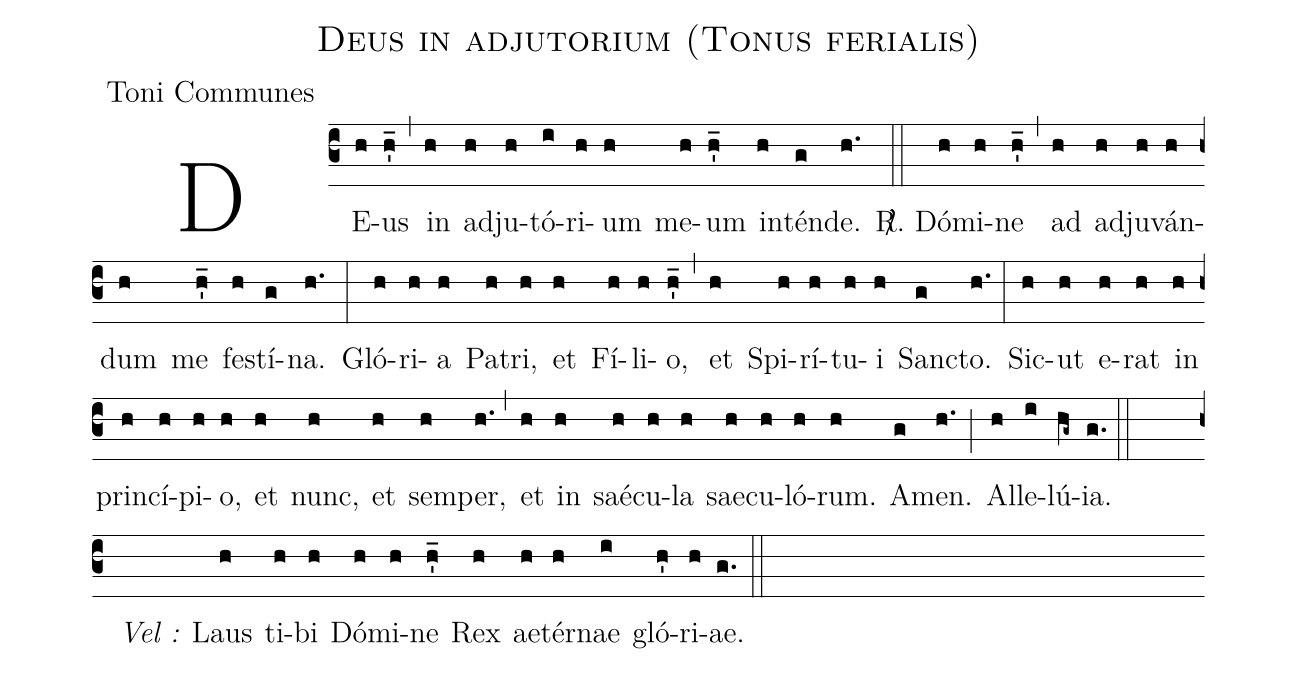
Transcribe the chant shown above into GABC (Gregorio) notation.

name:Deus in adjutorium (Tonus ferialis);
office-part:Toni Communes;
%%
(c3) DE(h)us(h'_) (,) in(h) ad(h)ju(h)tó(i)ri(h)um(h) me(h)um(h'_) in(h)tén(g)de.(h.) (::)
<sp>R/</sp>. Dó(h)mi(h)ne(h'_) (,) ad(h) ad(h)ju(h)ván(h)dum(h) me(h'_) fe(h)stí(g)na.(h.) (:) Gló(h)ri(h)a(h) Pa(h)tri,(h) et(h) Fí(h)li(h)o,(h'_) (,) et(h) Spi(h)rí(h)tu(h)i(h) San(g)cto.(h.) (:) Sic(h)ut(h) e(h)rat(h) in(h) prin(h)cí(h)pi(h)o,(h) et(h) nunc,(h) et(h) sem(h)per,(h.) (,) et(h) in(h) saé(h)cu(h)la(h) sae(h)cu(h)ló(h)rum.(h) A(g)men.(h.) (;) Al(h)le(i)lú(hg~){ia}.(g.) (::) (Z)
<i>Vel :</i>() Laus(h) ti(h)bi(h) Dó(h)mi(h)ne(h'_) Rex(h) ae(h)tér(h)nae(i) gló(h')ri(h)ae.(g.) (::)
